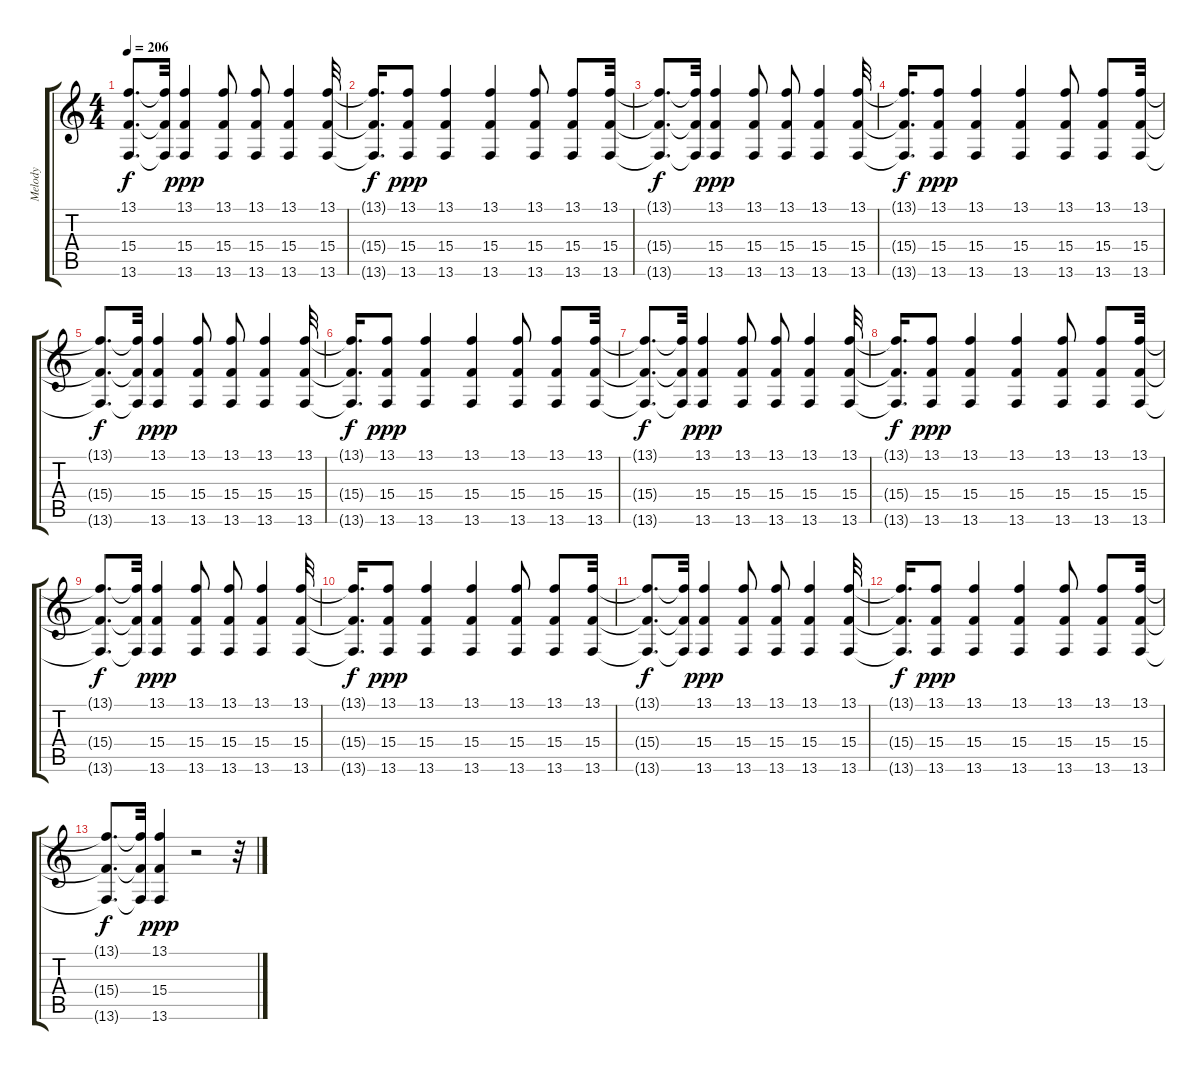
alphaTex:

\track ("Melody" "Melody") {instrument lead2sawtooth}
\staff {score tabs}
\tuning (E4 B3 G3 D3 A2 E2) {hide}
\ts (4 4)
\tempo 206
\clef g2
\ks c
(13.1{t} 15.4{t} 13.6{t}).8{d dy f} (13.1{t} 15.4{t} 13.6{t}).32 (13.1 15.4 13.6).4{dy ppp} (13.1 15.4 13.6).8 (13.1 15.4 13.6).8 (13.1 15.4 13.6).4 (13.1 15.4 13.6).32 |
(13.1{t} 15.4{t} 13.6{t}).16{d dy f} (13.1 15.4 13.6).8{dy ppp} (13.1 15.4 13.6).4 (13.1 15.4 13.6).4 (13.1 15.4 13.6).8 (13.1 15.4 13.6).8 (13.1 15.4 13.6).32 |
(13.1{t} 15.4{t} 13.6{t}).8{d dy f} (13.1{t} 15.4{t} 13.6{t}).32 (13.1 15.4 13.6).4{dy ppp} (13.1 15.4 13.6).8 (13.1 15.4 13.6).8 (13.1 15.4 13.6).4 (13.1 15.4 13.6).32 |
(13.1{t} 15.4{t} 13.6{t}).16{d dy f} (13.1 15.4 13.6).8{dy ppp} (13.1 15.4 13.6).4 (13.1 15.4 13.6).4 (13.1 15.4 13.6).8 (13.1 15.4 13.6).8 (13.1 15.4 13.6).32 |
(13.1{t} 15.4{t} 13.6{t}).8{d dy f} (13.1{t} 15.4{t} 13.6{t}).32 (13.1 15.4 13.6).4{dy ppp} (13.1 15.4 13.6).8 (13.1 15.4 13.6).8 (13.1 15.4 13.6).4 (13.1 15.4 13.6).32 |
(13.1{t} 15.4{t} 13.6{t}).16{d dy f} (13.1 15.4 13.6).8{dy ppp} (13.1 15.4 13.6).4 (13.1 15.4 13.6).4 (13.1 15.4 13.6).8 (13.1 15.4 13.6).8 (13.1 15.4 13.6).32 |
(13.1{t} 15.4{t} 13.6{t}).8{d dy f} (13.1{t} 15.4{t} 13.6{t}).32 (13.1 15.4 13.6).4{dy ppp} (13.1 15.4 13.6).8 (13.1 15.4 13.6).8 (13.1 15.4 13.6).4 (13.1 15.4 13.6).32 |
(13.1{t} 15.4{t} 13.6{t}).16{d dy f} (13.1 15.4 13.6).8{dy ppp} (13.1 15.4 13.6).4 (13.1 15.4 13.6).4 (13.1 15.4 13.6).8 (13.1 15.4 13.6).8 (13.1 15.4 13.6).32 |
(13.1{t} 15.4{t} 13.6{t}).8{d dy f} (13.1{t} 15.4{t} 13.6{t}).32 (13.1 15.4 13.6).4{dy ppp} (13.1 15.4 13.6).8 (13.1 15.4 13.6).8 (13.1 15.4 13.6).4 (13.1 15.4 13.6).32 |
(13.1{t} 15.4{t} 13.6{t}).16{d dy f} (13.1 15.4 13.6).8{dy ppp} (13.1 15.4 13.6).4 (13.1 15.4 13.6).4 (13.1 15.4 13.6).8 (13.1 15.4 13.6).8 (13.1 15.4 13.6).32 |
(13.1{t} 15.4{t} 13.6{t}).8{d dy f} (13.1{t} 15.4{t} 13.6{t}).32 (13.1 15.4 13.6).4{dy ppp} (13.1 15.4 13.6).8 (13.1 15.4 13.6).8 (13.1 15.4 13.6).4 (13.1 15.4 13.6).32 |
(13.1{t} 15.4{t} 13.6{t}).16{d dy f} (13.1 15.4 13.6).8{dy ppp} (13.1 15.4 13.6).4 (13.1 15.4 13.6).4 (13.1 15.4 13.6).8 (13.1 15.4 13.6).8 (13.1 15.4 13.6).32 |
(13.1{t} 15.4{t} 13.6{t}).8{d dy f} (13.1{t} 15.4{t} 13.6{t}).32 (13.1 15.4 13.6).4{dy ppp} r.2 r.32
